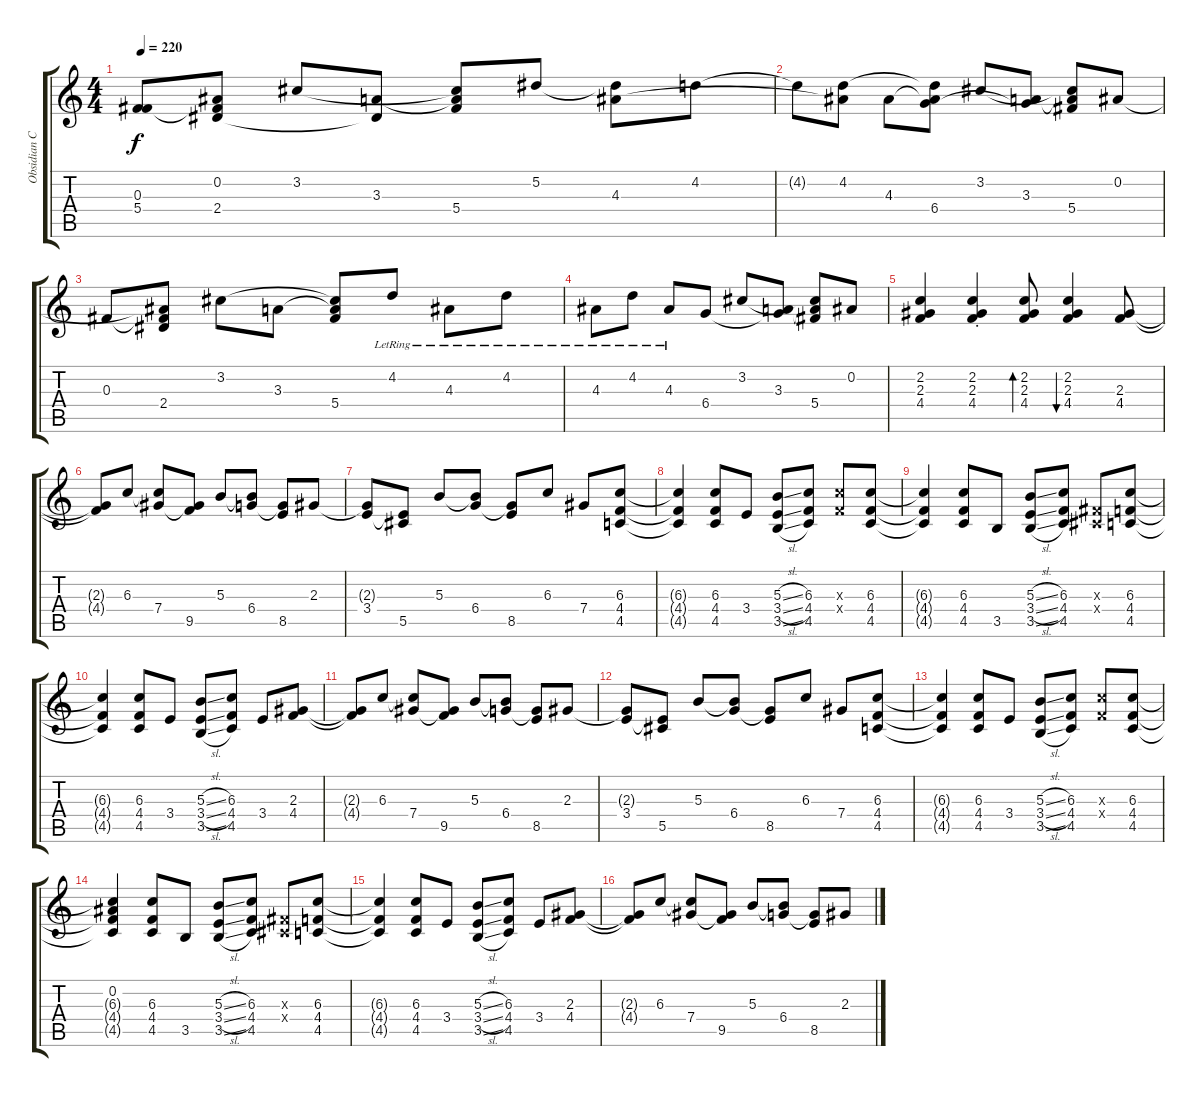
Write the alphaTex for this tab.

\track ("Obsidian C." "Obsidian C") {instrument distortionguitar}
\staff {score tabs}
\tuning (Eb4 Bb3 Gb3 Db3 Ab2 Eb2) {hide}
\ts (4 4)
\tempo 220
\clef g2
\ks c
(0.3 5.4{t}).8{dy f} (0.2{t} 0.3{t} 2.4).8 3.2.8 (3.3 2.4{t}).8 (3.2{t} 3.3{t} 5.4).8 5.2.8 (5.2{t} 4.3).8 4.2.8 |
4.2{t}.8 (4.2 4.3{t}).8 4.3.8 (4.2{t} 4.3{t} 6.4).8 3.2.8 (3.3 6.4{t}).8 (3.2{t} 3.3{t} 5.4).8 0.2.8 |
0.3.8 (0.2{t} 0.3{t} 2.4).8 3.2.8 3.3.8 (3.2{t} 3.3{t} 5.4).8 4.2{lr}.8 4.3{lr}.8 4.2{lr}.8 |
4.3{lr}.8 4.2{lr}.8 4.3{lr}.8 6.4.8 3.2.8 (3.3 6.4{t}).8 (3.2{t} 3.3{t} 5.4).8 0.2.8 |
(2.2 2.3 4.4).4 (2.2{st} 2.3{st} 4.4{st}).4 (2.2 2.3 4.4).8{bd 480} (2.2 2.3 4.4).4{bu 240} (2.3 4.4).8 |
(2.3{t} 4.4{t}).8 6.3.8 (6.3{t} 7.4).8 (7.4{t} 9.5).8 5.3.8 (5.3{t} 6.4).8 (6.4{t} 8.5).8 2.3.8 |
(2.3{t} 3.4).8 (3.4{t} 5.5).8 5.3.8 (5.3{t} 6.4).8 (6.4{t} 8.5).8 6.3.8 7.4.8 (6.3 4.4 4.5).8 |
(6.3{t} 4.4{t} 4.5{t}).4 (6.3 4.4 4.5).8 3.4.8 (5.3{sl} 3.4{sl} 3.5{sl}).8 (6.3 4.4 4.5).8 (6.3{x} 4.4{x}).8 (6.3 4.4 4.5).8 |
(6.3{t} 4.4{t} 4.5{t}).4 (6.3 4.4 4.5).8 3.5.8 (5.3{sl} 3.4{sl} 3.5{sl}).8 (6.3 4.4 4.5).8 (0.3{x} 0.4{x}).8 (6.3 4.4 4.5).8 |
(6.3{t} 4.4{t} 4.5{t}).4 (6.3 4.4 4.5).8 3.4.8 (5.3{sl} 3.4{sl} 3.5{sl}).8 (6.3 4.4 4.5).8 3.4.8 (2.3 4.4).8 |
(2.3{t} 4.4{t}).8 6.3.8 (6.3{t} 7.4).8 (7.4{t} 9.5).8 5.3.8 (5.3{t} 6.4).8 (6.4{t} 8.5).8 2.3.8 |
(2.3{t} 3.4).8 (3.4{t} 5.5).8 5.3.8 (5.3{t} 6.4).8 (6.4{t} 8.5).8 6.3.8 7.4.8 (6.3 4.4 4.5).8 |
(6.3{t} 4.4{t} 4.5{t}).4 (6.3 4.4 4.5).8 3.4.8 (5.3{sl} 3.4{sl} 3.5{sl}).8 (6.3 4.4 4.5).8 (6.3{x} 4.4{x}).8 (6.3 4.4 4.5).8 |
(0.2 6.3{t} 4.4{t} 4.5{t}).4 (6.3 4.4 4.5).8 3.5.8 (5.3{sl} 3.4{sl} 3.5{sl}).8 (6.3 4.4 4.5).8 (0.3{x} 0.4{x}).8 (6.3 4.4 4.5).8 |
(6.3{t} 4.4{t} 4.5{t}).4 (6.3 4.4 4.5).8 3.4.8 (5.3{sl} 3.4{sl} 3.5{sl}).8 (6.3 4.4 4.5).8 3.4.8 (2.3 4.4).8 |
(2.3{t} 4.4{t}).8 6.3.8 (6.3{t} 7.4).8 (7.4{t} 9.5).8 5.3.8 (5.3{t} 6.4).8 (6.4{t} 8.5).8 2.3.8
